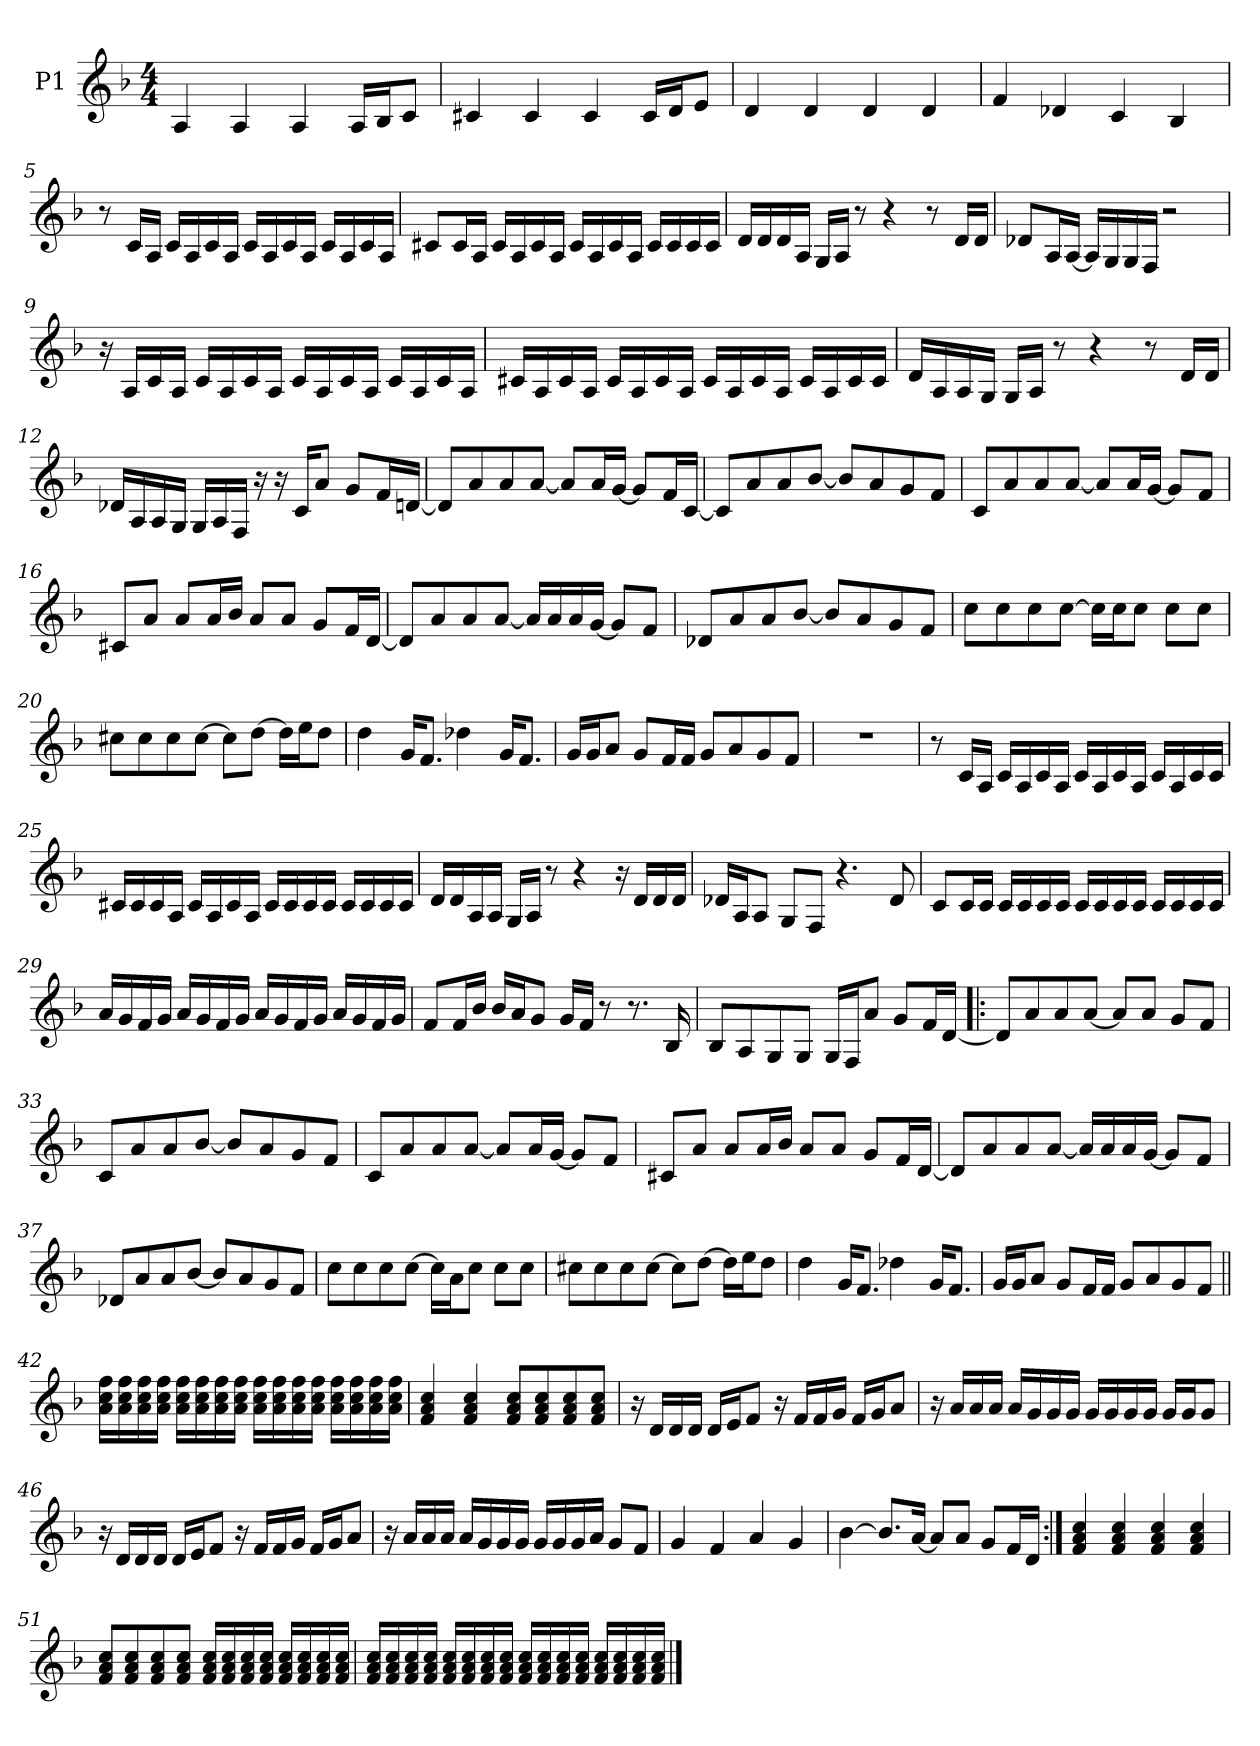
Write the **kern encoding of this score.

**kern
*part1
*staff1
*I"P1
*clefG2
*k[b-]
*F:
*M4/4
*MM68
=1
4A/
4A/
4A/
16A/LL
16B-/J
8c/J
=2
4c#X/
4c#/
4c#/
16c#/LL
16d/J
8e/J
=3
4d/
4d/
4d/
4d/
=4
4f/
4d-X/
4c/
4B-/
!!LO:LB:g=z
=5
8r
16c/LL
16A/JJ
16c/LL
16A/
16c/
16A/JJ
16c/LL
16A/
16c/
16A/JJ
16c/LL
16A/
16c/
16A/JJ
=6
8c#X/L
16c#/L
16A/JJ
16c#/LL
16A/
16c#/
16A/JJ
16c#/LL
16A/
16c#/
16A/JJ
16c#/LL
16c#/
16c#/
16c#/JJ
!!LO:LB:g=z
=7
16d/LL
16d/
16d/
16A/JJ
16G/LL
16A/JJ
8r
4r
8r
16d/LL
16d/JJ
=8
8d-X/L
16A/L
[<16A/JJ
16A/LL]
16G/
16G/
16F/JJ
2r
=9
16r
16A/LL
16c/
16A/JJ
16c/LL
16A/
16c/
16A/JJ
16c/LL
16A/
16c/
16A/JJ
16c/LL
16A/
16c/
16A/JJ
!!LO:LB:g=z
=10
16c#X/LL
16A/
16c#/
16A/JJ
16c#/LL
16A/
16c#/
16A/JJ
16c#/LL
16A/
16c#/
16A/JJ
16c#/LL
16A/
16c#/
16c#/JJ
=11
16d/LL
16A/
16A/
16G/JJ
16G/LL
16A/JJ
8r
4r
8r
16d/LL
16d/JJ
!!LO:LB:g=z
=12
16d-X/LL
16A/
16A/
16G/JJ
16G/LL
16A/
16F/JJ
16r
16r
16c/KL
8a/J
8g/L
16f/L
[<16dn/JJ
=13
8d/L]
8a/
8a/
[<8a/J
8a/L]
16a/L
[<16g/JJ
8g/L]
16f/L
[<16c/JJ
=14
8c/L]
8a/
8a/
[<8b-/J
8b-/L]
8a/
8g/
8f/J
!!LO:LB:g=z
=15
8c/L
8a/
8a/
[<8a/J
8a/L]
16a/L
[<16g/JJ
8g/L]
8f/J
=16
8c#X/L
8a/J
8a/L
16a/L
16b-/JJ
8a/L
8a/J
8g/L
16f/L
[<16d/JJ
!!LO:LB:g=z
=17
8d/L]
8a/
8a/
[<8a/J
16a/LL]
16a/
16a/
[<16g/JJ
8g/L]
8f/J
=18
8d-X/L
8a/
8a/
[<8b-/J
8b-/L]
8a/
8g/
8f/J
=19
8cc\L
8cc\
8cc\
[>8cc\J
16cc\LL]
16cc\J
8cc\J
8cc\L
8cc\J
=20
8cc#X\L
8cc#\
8cc#\
[>8cc#\J
8cc#\L]
[>8dd\J
16dd\LL]
16ee\J
8dd\J
!!LO:LB:g=z
=21
4dd\
16g/KL
8.f/J
4dd-X\
16g/KL
8.f/J
=22
16g/LL
16g/J
8a/J
8g/L
16f/L
16f/JJ
8g/L
8a/
8g/
8f/J
=23
1r
=24
8r
16c/LL
16A/JJ
16c/LL
16A/
16c/
16A/JJ
16c/LL
16A/
16c/
16A/JJ
16c/LL
16A/
16c/
16c/JJ
!!LO:LB:g=z
=25
16c#X/LL
16c#/
16c#/
16A/JJ
16c#/LL
16A/
16c#/
16A/JJ
16c#/LL
16c#/
16c#/
16c#/JJ
16c#/LL
16c#/
16c#/
16c#/JJ
=26
16d/LL
16d/
16A/
16A/JJ
16G/LL
16A/JJ
8r
4r
16r
16d/LL
16d/
16d/JJ
=27
16d-X/LL
16A/J
8A/J
8G/L
8F/J
4.r
8d-/
!!LO:LB:g=z
=28
8c/L
16c/L
16c/JJ
16c/LL
16c/
16c/
16c/JJ
16c/LL
16c/
16c/
16c/JJ
16c/LL
16c/
16c/
16c/JJ
=29
16a/LL
16g/
16f/
16g/JJ
16a/LL
16g/
16f/
16g/JJ
16a/LL
16g/
16f/
16g/JJ
16a/LL
16g/
16f/
16g/JJ
=30
8f/L
16f/L
16b-/JJ
16b-/LL
16a/J
8g/J
16g/LL
16f/JJ
8r
8.r
16B-/
!!LO:LB:g=z
=31
8B-/L
8A/
8G/
8G/J
16G/LL
16F/J
8a/J
8g/L
16f/L
[<16d/JJ
=32!|:
8d/L]
8a/
8a/
[<8a/J
8a/L]
8a/J
8g/L
8f/J
=33
8c/L
8a/
8a/
[<8b-/J
8b-/L]
8a/
8g/
8f/J
=34
8c/L
8a/
8a/
[<8a/J
8a/L]
16a/L
[<16g/JJ
8g/L]
8f/J
!!LO:PB:g=z
=35
8c#X/L
8a/J
8a/L
16a/L
16b-/JJ
8a/L
8a/J
8g/L
16f/L
[<16d/JJ
=36
8d/L]
8a/
8a/
[<8a/J
16a/LL]
16a/
16a/
[<16g/JJ
8g/L]
8f/J
=37
8d-X/L
8a/
8a/
[<8b-/J
8b-/L]
8a/
8g/
8f/J
=38
8cc\L
8cc\
8cc\
[>8cc\J
16cc\LL]
16a\J
8cc\J
8cc\L
8cc\J
!!LO:LB:g=z
=39
8cc#X\L
8cc#\
8cc#\
[>8cc#\J
8cc#\L]
[>8dd\J
16dd\LL]
16ee\J
8dd\J
=40
4dd\
16g/KL
8.f/J
4dd-X\
16g/KL
8.f/J
=41
16g/LL
16g/J
8a/J
8g/L
16f/L
16f/JJ
8g/L
8a/
8g/
8f/J
!!LO:LB:g=z
=42||
16a\ 16cc\ 16ff\LL
16a\ 16cc\ 16ff\
16a\ 16cc\ 16ff\
16a\ 16cc\ 16ff\JJ
16a\ 16cc\ 16ff\LL
16a\ 16cc\ 16ff\
16a\ 16cc\ 16ff\
16a\ 16cc\ 16ff\JJ
16a\ 16cc\ 16ff\LL
16a\ 16cc\ 16ff\
16a\ 16cc\ 16ff\
16a\ 16cc\ 16ff\JJ
16a\ 16cc\ 16ff\LL
16a\ 16cc\ 16ff\
16a\ 16cc\ 16ff\
16a\ 16cc\ 16ff\JJ
=43
4f/ 4a/ 4cc/
4f/ 4a/ 4cc/
8f/ 8a/ 8cc/L
8f/ 8a/ 8cc/
8f/ 8a/ 8cc/
8f/ 8a/ 8cc/J
=44
16r
16d/LL
16d/
16d/JJ
16d/LL
16e/J
8f/J
16r
16f/LL
16f/
16g/JJ
16f/LL
16g/J
8a/J
!!LO:LB:g=z
=45
16r
16a/LL
16a/
16a/JJ
16a/LL
16g/
16g/
16g/JJ
16g/LL
16g/
16g/
16g/JJ
16g/LL
16g/J
8g/J
=46
16r
16d/LL
16d/
16d/JJ
16d/LL
16e/J
8f/J
16r
16f/LL
16f/
16g/JJ
16f/LL
16g/J
8a/J
=47
16r
16a/LL
16a/
16a/JJ
16a/LL
16g/
16g/
16g/JJ
16g/LL
16g/
16g/
16a/JJ
8g/L
8f/J
!!LO:LB:g=z
=48
4g/
4f/
4a/
4g/
=49
[>4b-\
8.b-/L]
[<16a/Jk
8a/L]
8a/J
8g/L
16f/L
16d/JJ
=50:|!
4f/ 4a/ 4cc/
4f/ 4a/ 4cc/
4f/ 4a/ 4cc/
4f/ 4a/ 4cc/
!!LO:LB:g=z
=51
8f/ 8a/ 8cc/L
8f/ 8a/ 8cc/
8f/ 8a/ 8cc/
8f/ 8a/ 8cc/J
16f/ 16a/ 16cc/LL
16f/ 16a/ 16cc/
16f/ 16a/ 16cc/
16f/ 16a/ 16cc/JJ
16f/ 16a/ 16cc/LL
16f/ 16a/ 16cc/
16f/ 16a/ 16cc/
16f/ 16a/ 16cc/JJ
=52
16f/ 16a/ 16cc/LL
16f/ 16a/ 16cc/
16f/ 16a/ 16cc/
16f/ 16a/ 16cc/JJ
16f/ 16a/ 16cc/LL
16f/ 16a/ 16cc/
16f/ 16a/ 16cc/
16f/ 16a/ 16cc/JJ
16f/ 16a/ 16cc/LL
16f/ 16a/ 16cc/
16f/ 16a/ 16cc/
16f/ 16a/ 16cc/JJ
16f/ 16a/ 16cc/LL
16f/ 16a/ 16cc/
16f/ 16a/ 16cc/
16f/ 16a/ 16cc/JJ
==
*-
